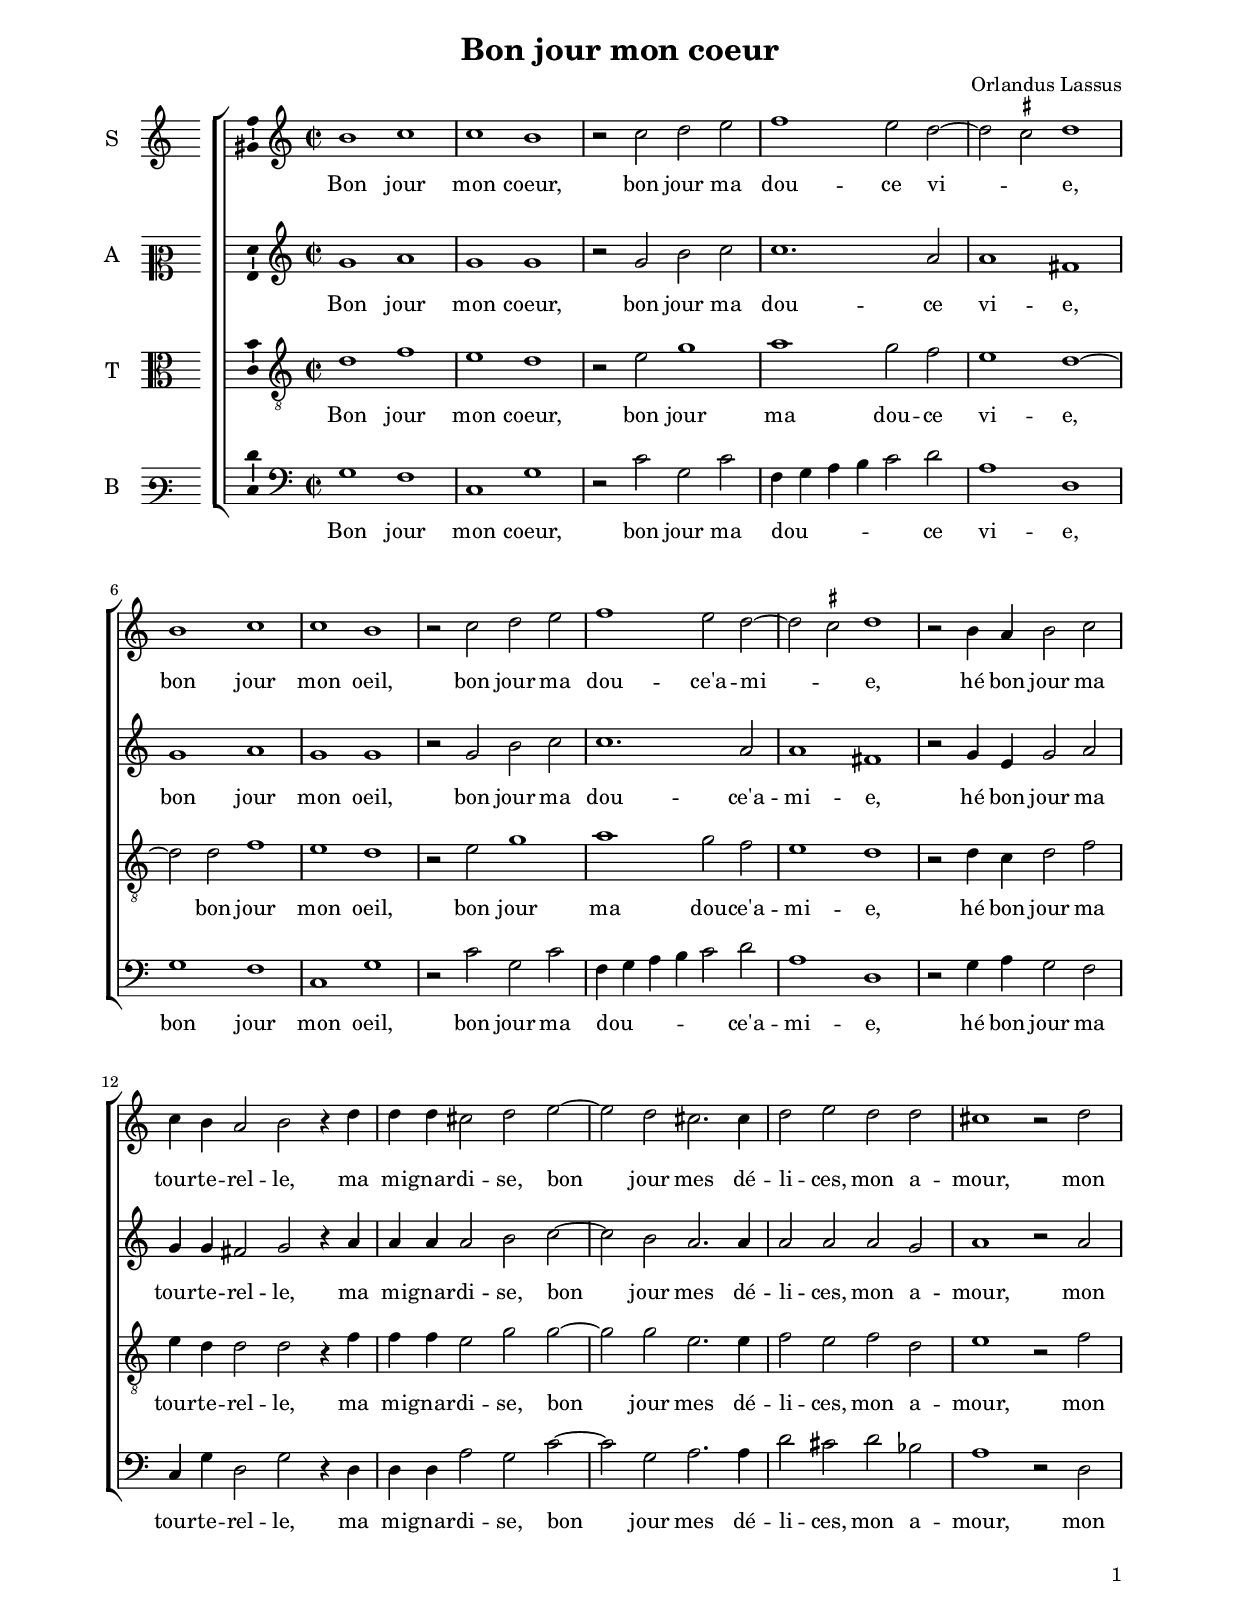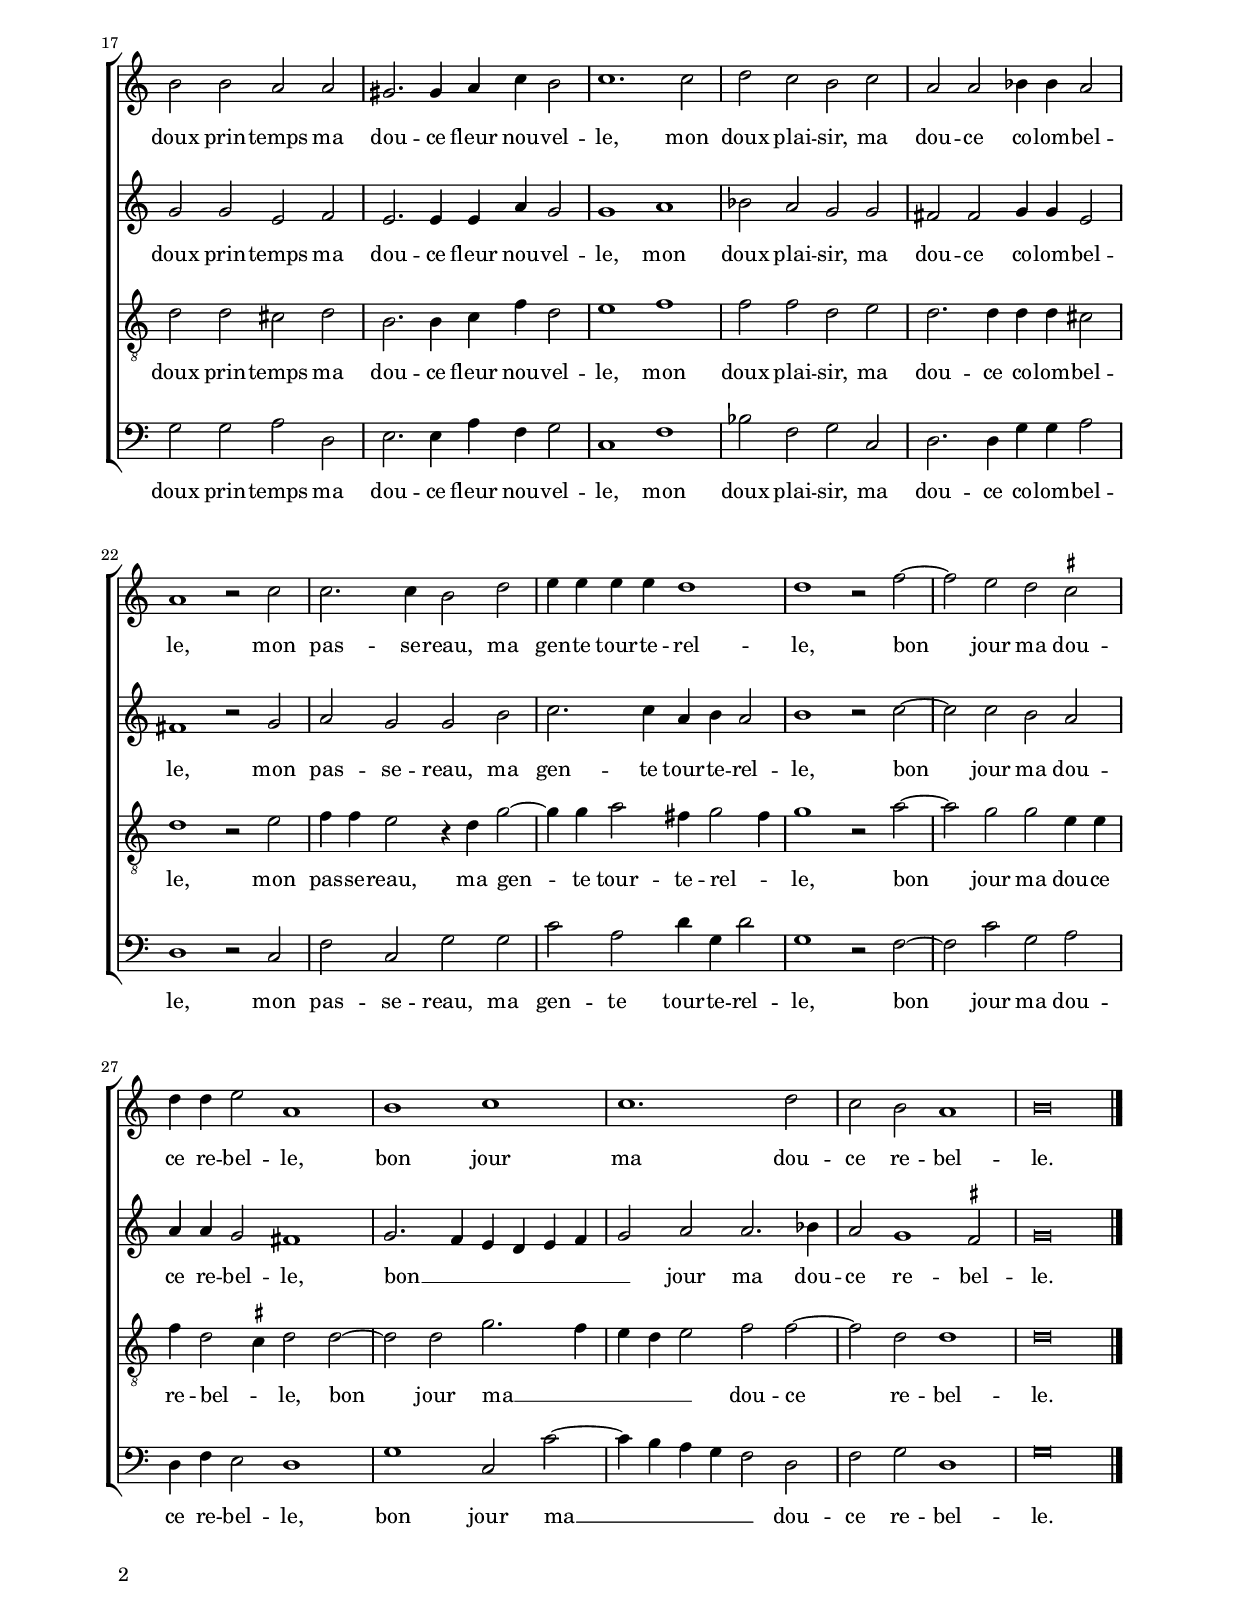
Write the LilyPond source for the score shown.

\header
{
  title="Bon jour mon coeur"
  composer="Orlandus Lassus"
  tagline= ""
}

\version "2.24.2"
\include "deutsch.ly"
#(set-global-staff-size 17)
% #(set-default-paper-size "letter")
#(ly:set-option 'point-and-click #f)

	
global = {
	\key c \major
	\time 2/2 \set Score.measureLength = #(ly:make-moment 2/1)
	\skip 1*2*31 \bar "|."
	}

	ficta = { \once \set suggestAccidentals = ##t }
	
	forget = #(define-music-function (music) (ly:music?) #{
		\accidentalStyle forget
		$music
		\accidentalStyle default
		#})


\paper
	{
	top-margin = 2 \cm
	bottom-margin = 1.4 \cm
	left-margin = 2 \cm
	right-margin = 2 \cm
	ragged-bottom = ##f
	ragged-last-bottom = ##f
	print-page-number = ##f
	system-system-spacing = #'((basic-distance . 16) (minimum-distance . 14) (padding . 5) (strechability . 150))
	oddFooterMarkup=\markup   \fill-line { "" \fromproperty #'page:page-number-string }
	evenFooterMarkup=\markup  \fill-line { \fromproperty #'page:page-number-string "" }
	last-bottom-spacing = #'((basic-distance . 12) (minimum-distance . 7) (padding . 4))
	systems-per-page = 3
%	min-systems-per-page = 3
%	oddHeaderMarkup = \markup { \fill-line { \null \null \column \right-align { \fontsize #1 \fromproperty #'page:page-number-string \null } } }
%	evenHeaderMarkup = \markup { \column \right-align { \fontsize #1 \fromproperty #'page:page-number-string \null } }
	}


incipitcantus = \markup { \score {
	{
	\set Staff.instrumentName = \markup { \fontsize #1 "S" }
	\key c \major
	\clef violin
	s4 \bar ""
	}
	\layout  {
	raggedright = ##t
	indent = 0.9 \cm
	line-width = 1.9\cm
	\context { \Staff \remove Time_signature_engraver }
	\override Staff.Clef.Y-extent = #'(0 . 0)
	}} \hspace #1 }
	
      
incipitaltus = \markup { \score {
	{
	\set Staff.instrumentName = \markup { \fontsize #1 "A" }
	\key c \major
	\clef mezzosoprano
	s4 \bar ""
	}
	\layout  {
	raggedright = ##t
	indent = 0.9 \cm
	line-width = 1.9\cm
	\context { \Staff \remove Time_signature_engraver }
	\override Staff.Clef.Y-extent = #'(0 . 0)
	}} \hspace #1 }


incipittenor = \markup { \score {
	{
	\set Staff.instrumentName = \markup { \fontsize #1 "T" }
	\key c \major
	\clef alto
	s4 \bar ""
	}
	\layout  {
	raggedright = ##t
	indent = 0.9 \cm
	line-width = 1.9\cm
	\context { \Staff \remove Time_signature_engraver }
	\override Staff.Clef.Y-extent = #'(0 . 0)
	}} \hspace #1 }


incipitbassus = \markup { \score {
	{
	\set Staff.instrumentName = \markup { \fontsize #1 "B" }
	\key c \major
	\clef varbaritone
	s4 \bar ""
	}
	\layout  {
	raggedright = ##t
	indent = 0.9 \cm
	line-width = 1.9\cm
	\context { \Staff \remove Time_signature_engraver }
	\override Staff.Clef.Y-extent = #'(0 . 0)
	}} \hspace #1 }


cantus =  \relative c''
	{
	h1 c
	c1 h
	r2 c d e
	f1 e2 d~
%5
	d2 \ficta cis d1 |
	h1 c
	c1 h
	r2 c d e
	f1 e2 d~
%10
	d2 \ficta cis d1 |
	r2 h4 a h2 c
	c4 h a2 h r4 d
	d4 d cis2 d e~
	e2 d cis2. cis4
%15
	d2 e d d |
	cis1 r2 d
	h2 h a a
	gis2. gis4 a c h2
	c1. c2
%20
	d2 c h c |
	a2 a b4 b a2
	a1 r2 c
	c2. c4 h2 d
	e4 e e e d1
%25
	d1 r2 f~ |
	f2 e d \ficta cis
	d4 d e2 a,1
	h1 c
	c1. d2
%30
	c2 h a1 |
	h\breve |
	}


altus =  \relative c'
	{
	g'1 a
	g1 g
	r2 g h c
	c1. a2
%5
	a1 fis |
	g1 a
	g1 g
	r2 g h c
	c1. a2
%10
	a1 fis |
	r2 g4 e g2 a
	g4 g fis2 g r4 a
	a4 a a2 h c~
	c2 h a2. a4
%15
	a2 a a g |
	a1 r2 a
	g2 g e f
	e2. e4 e a g2
	g1 a
%20
	b2 a g g |
	fis2 fis g4 g e2
	fis1 r2 g
	a2 g g h
	c2. c4 a h a2
%25
	h1 r2 c~ |
	c2 c h a
	a4 a g2 fis1
	g2. f4 e d e f
	g2 a a2. b4
%30
	a2 g1 \ficta fis2 |
	g\breve |
	}


tenor =  \relative c'
	{
	d1 f
	e1 d
	r2 e g1
	a1 g2 f
%5
	e1 d~ |
	d2 d f1
	e1 d
	r2 e g1
	a1 g2 f
%10
	e1 d |
	r2 d4 c d2 f
	e4 d d2 d r4 f
	f4 f e2 g g~
	g2 g e2. e4
%15
	f2 e f d |
	e1 r2 f
	d2 d cis d
	h2. h4 c f d2
	e1 f
%20
	f2 f d e |
	d2. d4 d d cis2
	d1 r2 e
	f4 f e2 r4 d g2~
	g4 g a2 fis4 g2 fis4 
%25
	g1 r2 a~ |
	a2 g g e4 e
	f4 d2 \ficta cis4  d2 d~
	d2 d g2. f4
	e4 d e2 f f~
%30
	f2 d d1 |
	d\breve |
	}


bassus  =  \relative c
	{
	g'1 f
	c1 g'
	r2 c g c
	f,4 g a h c2 d
%5
	a1 d, |
	g1 f
	c1 g'
	r2 c g c
	f,4 g a h c2 d
%10
	a1 d, |
	r2 g4 a g2 f
	c4 g' d2 g r4 d
	d4 d a'2 g c~
	c2 g a2. a4
%15
	d2 cis d b |
	a1 r2 d,
	g2 g a d,
	e2. e4 a f g2
	c,1 f
%20
	b2 f g c, |
	d2. d4 g g a2
	d,1 r2 c
	f2 c g' g
	c2 a d4 g, d'2
%25
	g,1 r2 f~ |
	f2 c' g a
	d,4 f e2 d1
	g1 c,2 c'~
	c4 h a g f2 d
%30
	f2 g d1 |
	g\breve |
	}

lyricscantus = \lyricmode {
	Bon jour mon coeur, bon jour ma dou -- ce vi -- _ e,
	bon jour mon oeil, bon jour ma dou -- ce'a -- mi -- _ e,
	hé bon jour ma tour -- te -- rel -- le, ma mi -- gnar -- di -- se,
	bon jour mes dé -- li -- ces, mon a -- mour,
	mon doux prin -- temps ma dou -- ce fleur nou -- vel -- le,
	mon doux plai -- sir, ma dou -- ce co -- lom -- bel -- le,
	mon pas -- se -- reau, ma gen -- te tour -- te -- rel -- le,
	bon jour ma dou -- ce re -- bel -- le,
	bon jour ma dou -- ce re -- bel -- le.
	}


lyricsaltus = \lyricmode {
	Bon jour mon coeur, bon jour ma dou -- ce vi -- e,
	bon jour mon oeil, bon jour ma dou -- ce'a -- mi -- e,
	hé bon jour ma tour -- te -- rel -- le, ma mi -- gnar -- di -- se,
	bon jour mes dé -- li -- ces, mon a -- mour,
	mon doux prin -- temps ma dou -- ce fleur nou -- vel -- le,
	mon doux plai -- sir, ma dou -- ce co -- lom -- bel -- le,
	mon pas -- se -- reau, ma gen -- te tour -- te -- rel -- le,
	bon jour ma dou -- ce re -- bel -- le,
	bon __ _ _ _ _ _ _ jour ma dou -- ce re -- bel -- le.    
	}


lyricstenor = \lyricmode {
	Bon jour mon coeur, bon jour ma dou -- ce vi -- e,
	bon jour mon oeil, bon jour ma dou -- ce'a -- mi -- e,
	hé bon jour ma tour -- te -- rel -- le, ma mi -- gnar -- di -- se,
	bon jour mes dé -- li -- ces, mon a -- mour,
	mon doux prin -- temps ma dou -- ce fleur nou -- vel -- le,
	mon doux plai -- sir, ma dou -- ce co -- lom -- bel -- le,
	mon pas -- se -- reau, ma gen -- te tour -- te -- rel -- _ le,
	bon jour ma dou -- ce re -- bel -- _ le,
	bon jour ma __ _ _ _ _ dou -- ce re -- bel -- le.	
	}


lyricsbassus = \lyricmode {
	Bon jour mon coeur, bon jour ma dou -- _ _ _ _ ce vi -- e,
	bon jour mon oeil, bon jour ma dou -- _ _ _ _ ce'a -- mi -- e,
	hé bon jour ma tour -- te -- rel -- le, ma mi -- gnar -- di -- se,
	bon jour mes dé -- li -- ces, mon a -- mour,
	mon doux prin -- temps ma dou -- ce fleur nou -- vel -- le,
	mon doux plai -- sir, ma dou -- ce co -- lom -- bel -- le,
	mon pas -- se -- reau, ma gen -- te tour -- te -- rel -- le,
	bon jour ma dou -- ce re -- bel -- le,
	bon jour ma __ _ _ _ _ dou -- ce re -- bel -- le.	
	}


\score
{  
	\transpose c c {
	\new ChoirStaff \with { \override StaffGrouper.staff-staff-spacing.basic-distance = #13 }
	<<

	\new Staff << \global
	\new Voice="v1" {
		\set Staff.instrumentName=\incipitcantus
	%       \set Staff.instrumentName="S"
		\set Staff.midiInstrument = "reed organ"
		\clef violin
		\cantus }
	\new Lyrics \lyricsto "v1" {\lyricscantus }
	>>


	\new Staff << \global
	\new Voice="v2" {
		\set Staff.instrumentName=\incipitaltus
	%       \set Staff.instrumentName="A"
		\set Staff.midiInstrument = "reed organ"
		\clef violin % "G_8"
		\altus}
	\new Lyrics \lyricsto "v2" {\lyricsaltus }
	>>


	\new Staff << \global
	\new Voice="v3" {
		\set Staff.instrumentName=\incipittenor
	%       \set Staff.instrumentName="T"
		\set Staff.midiInstrument = "reed organ"
		\clef "G_8"
		\tenor }
	\new Lyrics \lyricsto "v3" {\lyricstenor }
	>>


	\new Staff << \global
	\new Voice="v4" {
		\set Staff.instrumentName=\incipitbassus
	%       \set Staff.instrumentName="B"
		\set Staff.midiInstrument = "reed organ"
		\clef bass 
		\bassus }
	\new Lyrics \lyricsto "v4" {\lyricsbassus}
	>>

	>>
	} % transpose

	\layout
	{
	indent = 1.8 \cm
	\context { \Lyrics \override VerticalAxisGroup.nonstaff-relatedstaff-spacing.padding = #2 }
%	\context { \Lyrics \override LyricText.font-size = #1 }
	\context { \Staff \override TimeSignature.break-visibility = #end-of-line-invisible }
	\context { \Staff \consists Ambitus_engraver }
	\context { \Score \override BarNumber.padding = #2 }
	\context { \Voice \override NoteHead.style = #'baroque }
	}

\midi
	{
	\tempo 2 = 95
	}
	
}


% EOF
